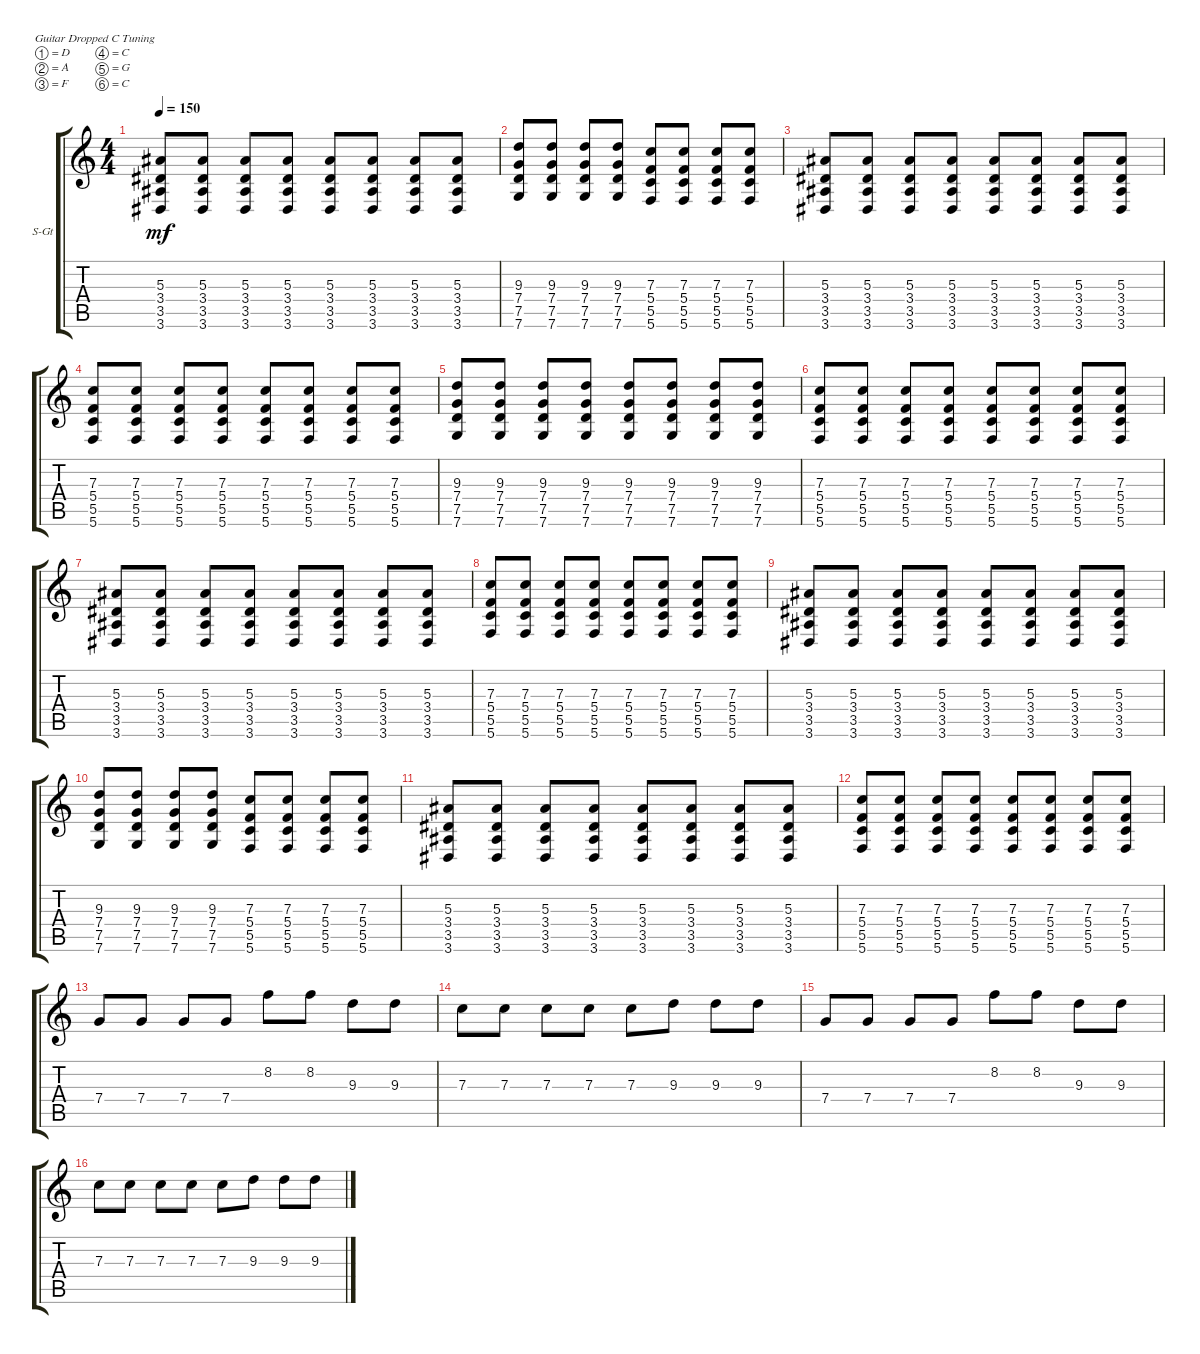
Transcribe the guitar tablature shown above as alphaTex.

\defaultSystemsLayout 4
\bracketExtendMode groupsimilarinstruments
\firstSystemTrackNameOrientation horizontal
\otherSystemsTrackNameOrientation horizontal
\track ("Steel Guitar" "S-Gt") {instrument acousticguitarsteel}
\staff {score tabs}
\tuning (D4 A3 F3 C3 G2 C2)
\ts (4 4)
\tempo 150
\clef g2
\ks c
(5.3 3.4 3.5 3.6).8{dy mf} (5.3 3.4 3.5 3.6).8 (5.3 3.5 3.4 3.6).8 (5.3 3.4 3.6 3.5).8 (5.3 3.4 3.6 3.5).8 (5.3 3.4 3.6 3.5).8 (5.3 3.4 3.5 3.6).8 (5.3 3.6 3.5 3.4).8 |
(9.3 7.4 7.5 7.6).8 (9.3 7.4 7.5 7.6).8 (9.3 7.5 7.4 7.6).8 (9.3 7.4 7.5 7.6).8 (7.3 5.4 5.5 5.6).8 (7.3 5.6 5.4 5.5).8 (7.3 5.4 5.6 5.5).8 (7.3 5.4 5.5 5.6).8 |
(5.3 3.4 3.5 3.6).8 (5.3 3.4 3.5 3.6).8 (5.3 3.5 3.4 3.6).8 (5.3 3.4 3.6 3.5).8 (5.3 3.4 3.6 3.5).8 (5.3 3.4 3.6 3.5).8 (5.3 3.4 3.5 3.6).8 (5.3 3.6 3.5 3.4).8 |
(7.3 5.4 5.5 5.6).8 (7.3 5.4 5.5 5.6).8 (7.3 5.4 5.5 5.6).8 (7.3 5.4 5.5 5.6).8 (7.3 5.4 5.5 5.6).8 (7.3 5.4 5.5 5.6).8 (7.3 5.4 5.5 5.6).8 (7.3 5.4 5.5 5.6).8 |
(9.3 7.4 7.5 7.6).8 (9.3 7.4 7.5 7.6).8 (9.3 7.5 7.4 7.6).8 (9.3 7.4 7.5 7.6).8 (9.3 7.4 7.5 7.6).8 (9.3 7.6 7.4 7.5).8 (9.3 7.4 7.6 7.5).8 (9.3 7.4 7.5 7.6).8 |
(7.3 5.4 5.5 5.6).8 (7.3 5.6 5.4 5.5).8 (7.3 5.4 5.6 5.5).8 (7.3 5.4 5.5 5.6).8 (7.3 5.4 5.5 5.6).8 (7.3 5.6 5.4 5.5).8 (7.3 5.4 5.6 5.5).8 (7.3 5.4 5.5 5.6).8 |
(5.3 3.4 3.5 3.6).8 (5.3 3.4 3.5 3.6).8 (5.3 3.5 3.4 3.6).8 (5.3 3.4 3.6 3.5).8 (5.3 3.4 3.6 3.5).8 (5.3 3.4 3.6 3.5).8 (5.3 3.4 3.5 3.6).8 (5.3 3.6 3.5 3.4).8 |
(7.3 5.4 5.5 5.6).8 (7.3 5.4 5.5 5.6).8 (7.3 5.4 5.5 5.6).8 (7.3 5.4 5.5 5.6).8 (7.3 5.4 5.5 5.6).8 (7.3 5.4 5.5 5.6).8 (7.3 5.4 5.5 5.6).8 (7.3 5.4 5.5 5.6).8 |
(5.3 3.4 3.5 3.6).8 (5.3 3.4 3.5 3.6).8 (5.3 3.5 3.4 3.6).8 (5.3 3.4 3.6 3.5).8 (5.3 3.4 3.6 3.5).8 (5.3 3.4 3.6 3.5).8 (5.3 3.4 3.5 3.6).8 (5.3 3.6 3.5 3.4).8 |
(9.3 7.4 7.5 7.6).8 (9.3 7.4 7.5 7.6).8 (9.3 7.5 7.4 7.6).8 (9.3 7.4 7.5 7.6).8 (7.3 5.4 5.5 5.6).8 (7.3 5.6 5.4 5.5).8 (7.3 5.4 5.6 5.5).8 (7.3 5.4 5.5 5.6).8 |
(5.3 3.4 3.5 3.6).8 (5.3 3.4 3.5 3.6).8 (5.3 3.5 3.4 3.6).8 (5.3 3.4 3.6 3.5).8 (5.3 3.4 3.6 3.5).8 (5.3 3.4 3.6 3.5).8 (5.3 3.4 3.5 3.6).8 (5.3 3.6 3.5 3.4).8 |
(7.3 5.4 5.5 5.6).8 (7.3 5.4 5.5 5.6).8 (7.3 5.4 5.5 5.6).8 (7.3 5.4 5.5 5.6).8 (7.3 5.4 5.5 5.6).8 (7.3 5.4 5.5 5.6).8 (7.3 5.4 5.5 5.6).8 (7.3 5.4 5.5 5.6).8 |
7.4.8 7.4.8 7.4.8 7.4.8 8.2.8 8.2.8 9.3.8 9.3.8 |
7.3.8 7.3.8 7.3.8 7.3.8 7.3.8 9.3.8 9.3.8 9.3.8 |
7.4.8 7.4.8 7.4.8 7.4.8 8.2.8 8.2.8 9.3.8 9.3.8 |
7.3.8 7.3.8 7.3.8 7.3.8 7.3.8 9.3.8 9.3.8 9.3.8
